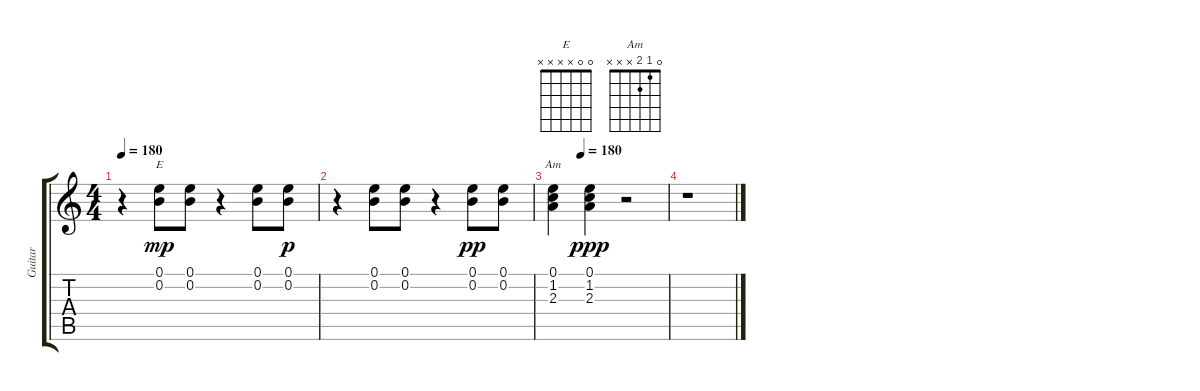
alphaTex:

\track ("Guitar" "Guitar") {instrument electricguitarclean}
\staff {score tabs}
\tuning (E4 B3 G3 D3 A2 E2) {hide}
\chord ("E" 0 0 x x x x)
\chord ("Am" 0 1 2 x x x)
\ts (4 4)
\tempo 180
\clef g2
\ks c
r.4{dy mf} (0.1 0.2).8{ch "E" dy mp} (0.1 0.2).8 r.4 (0.1 0.2).8 (0.1 0.2).8{dy p} |
r.4 (0.1 0.2).8 (0.1 0.2).8 r.4 (0.1 0.2).8{dy pp} (0.1 0.2).8 |
\tempo (180 0.25)
(0.1 1.2 2.3).4{ch "Am"} (0.1 1.2 2.3).4{dy ppp} r.2 |
r.1
